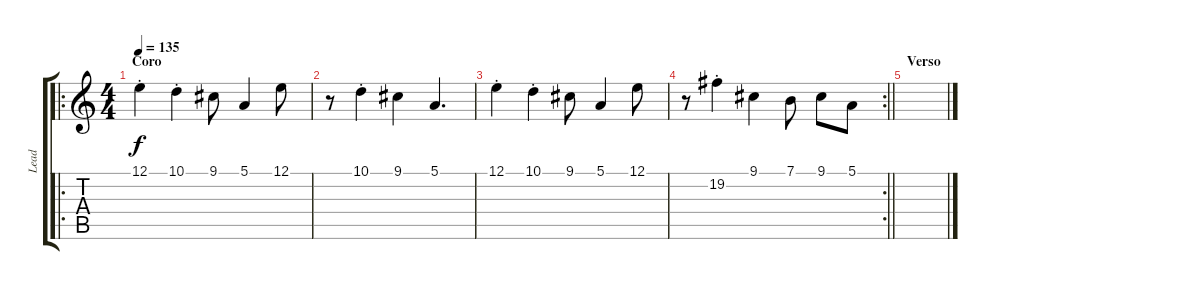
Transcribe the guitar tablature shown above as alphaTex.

\track ("Lead" "Lead") {instrument lead2sawtooth}
\staff {score tabs}
\tuning (E4 B3 G3 D3 A2 E2) {hide}
\ro
\ts (4 4)
\section ("" "Coro")
\tempo 135
\clef g2
\ks c
12.1{st}.4{dy f} 10.1{st}.4 9.1.8 5.1.4 12.1.8 |
r.8 10.1{st}.4 9.1.4 5.1.4{d} |
12.1{st}.4 10.1{st}.4 9.1.8 5.1.4 12.1.8 |
\rc 2
\barLineRight lightlight
r.8 19.2{st}.4 9.1.4 7.1.8 9.1.8 5.1.8 |
\section ("" "Verso")
